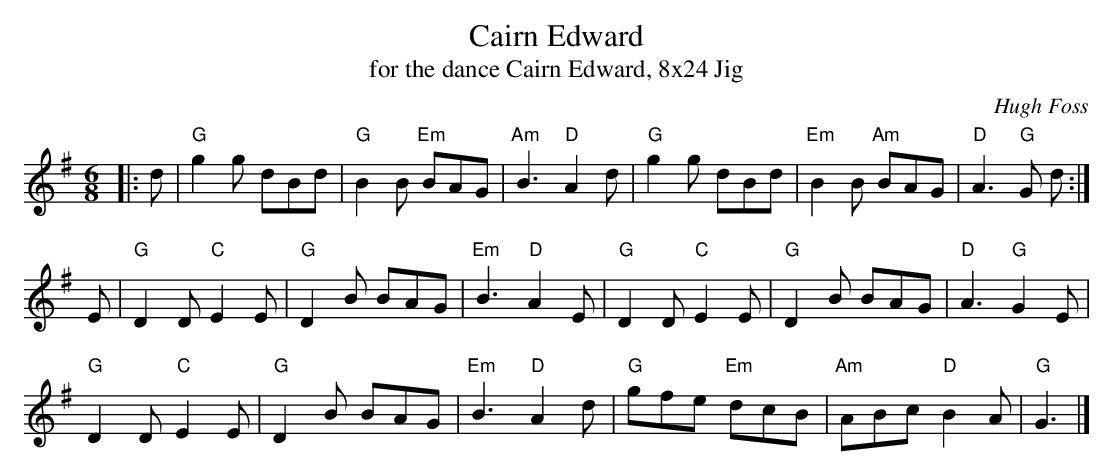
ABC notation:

X:1
T:Cairn Edward
T:for the dance Cairn Edward, 8x24 Jig
C:Hugh Foss
M:6/8
K:G
L: 1/8
|: d| "G" g2 g dBd |"G"B2 B "Em"BAG| "Am"B3 "D"A2 d|\
  "G"g2 g dBd| "Em"B2 B "Am"BAG| "D"A3 "G"G d :|
E|"G"D2 D "C"E2 E|"G"D2 B BAG| "Em"B3 "D"A2 E| \
  "G"D2 D "C"E2 E|"G"D2 B BAG|"D"A3 "G"G2 E|
"G"D2 D "C"E2 E|"G"D2 B BAG| "Em"B3 "D"A2 d| \
"G"gfe "Em"dcB|"Am"ABc "D"B2 A|"G"G3 |]
